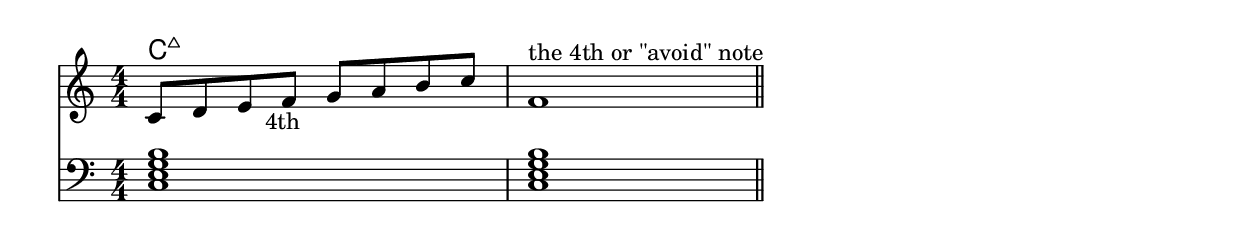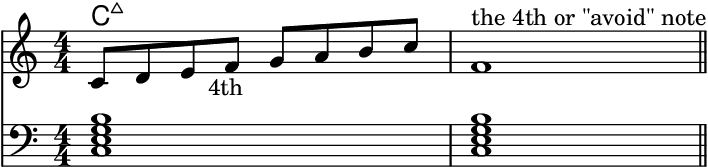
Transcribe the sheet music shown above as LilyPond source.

\version "2.24.4"
\language "english"
#(ly:set-option 'crop #t)
\include "include/alt.ly"
\score {
  \midi {
    \tempo 4=120
  }
  \layout {
    \context {
      \Score
      \omit BarNumber
      \override SpacingSpanner.spacing-increment = 3
    }
    indent = 0\mm
  }
  {
    <<
    \chords {
      \set chordChanges = ##t % only show chords when they change
      \set noChordSymbol = ""
      \set minorChordModifier = \markup { "-" }
      \set midiMaximumVolume = #0 % prevent named chords sounding
      c1:maj7 | r
    }
    \new Staff {
      \key c \major
      \numericTimeSignature
      \time 4/4
      \clef treble {
        \relative {
          \skip \f % spacer to set voice volume
          c'8 d e f_\markup\center-align{"4th"} g a b c | f,1^\markup{"the 4th or \"avoid\" note"}
          \bar "||"
        }
      }
    }
    \new Staff {
      \clef bass {
        \relative {
          \skip \f % spacer to set voice volume
          <c e g b> 1 |
          <c e g b> 1
          \bar "||"
        }
      }
    }
    >>
  }
}
